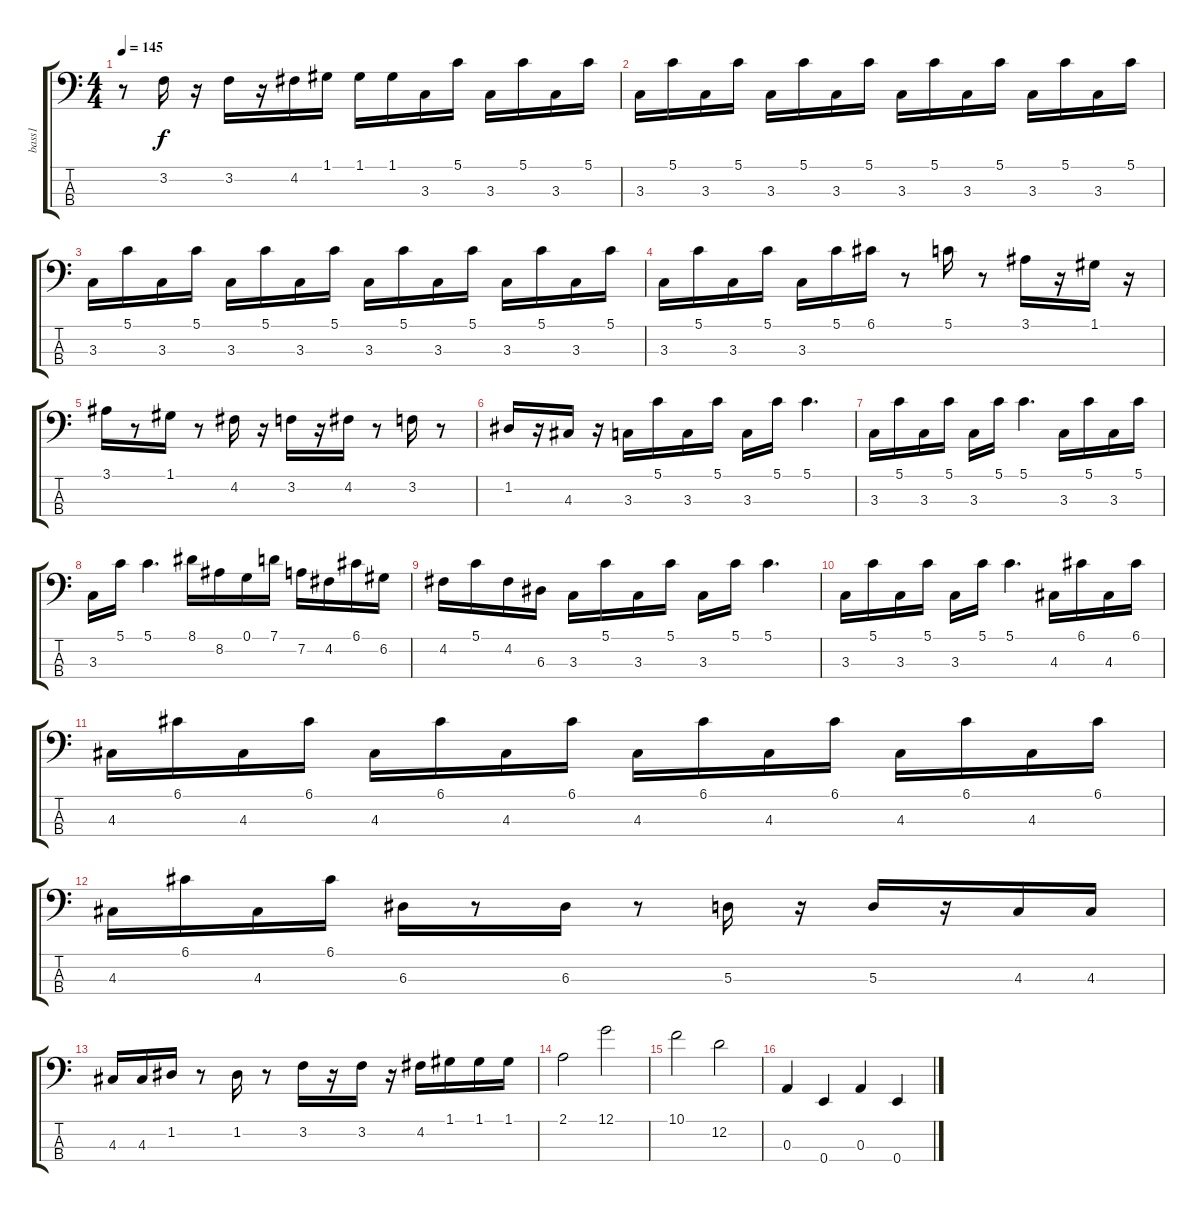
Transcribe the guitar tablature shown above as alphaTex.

\track ("bass1" "bass1") {instrument electricbassfinger}
\staff {score tabs}
\tuning (G2 D2 A1 E1) {hide}
\ts (4 4)
\tempo 145
\clef f4
\ks c
r.8{dy f} 3.2.16 r.16 3.2.16 r.16 4.2.16 1.1.16 1.1.16 1.1.16 3.3.16 5.1.16 3.3.16 5.1.16 3.3.16 5.1.16 |
3.3.16 5.1.16 3.3.16 5.1.16 3.3.16 5.1.16 3.3.16 5.1.16 3.3.16 5.1.16 3.3.16 5.1.16 3.3.16 5.1.16 3.3.16 5.1.16 |
3.3.16 5.1.16 3.3.16 5.1.16 3.3.16 5.1.16 3.3.16 5.1.16 3.3.16 5.1.16 3.3.16 5.1.16 3.3.16 5.1.16 3.3.16 5.1.16 |
3.3.16 5.1.16 3.3.16 5.1.16 3.3.16 5.1.16 6.1.16 r.8 5.1.16 r.8 3.1.16 r.16 1.1.16 r.16 |
3.1.16 r.8 1.1.16 r.8 4.2.16 r.16 3.2.16 r.16 4.2.16 r.8 3.2.16 r.8 |
1.2.16 r.16 4.3.16 r.16 3.3.16 5.1.16 3.3.16 5.1.16 3.3.16 5.1.16 5.1.4{d} |
3.3.16 5.1.16 3.3.16 5.1.16 3.3.16 5.1.16 5.1.4{d} 3.3.16 5.1.16 3.3.16 5.1.16 |
3.3.16 5.1.16 5.1.4{d} 8.1.16 8.2.16 0.1.16 7.1.16 7.2.16 4.2.16 6.1.16 6.2.16 |
4.2.16 5.1.16 4.2.16 6.3.16 3.3.16 5.1.16 3.3.16 5.1.16 3.3.16 5.1.16 5.1.4{d} |
3.3.16 5.1.16 3.3.16 5.1.16 3.3.16 5.1.16 5.1.4{d} 4.3.16 6.1.16 4.3.16 6.1.16 |
4.3.16 6.1.16 4.3.16 6.1.16 4.3.16 6.1.16 4.3.16 6.1.16 4.3.16 6.1.16 4.3.16 6.1.16 4.3.16 6.1.16 4.3.16 6.1.16 |
4.3.16 6.1.16 4.3.16 6.1.16 6.3.16 r.8 6.3.16 r.8 5.3.16 r.16 5.3.16 r.16 4.3.16 4.3.16 |
4.3.16 4.3.16 1.2.16 r.8 1.2.16 r.8 3.2.16 r.16 3.2.16 r.16 4.2.16 1.1.16 1.1.16 1.1.16 |
2.1.2 12.1.2 |
10.1.2 12.2.2 |
0.3.4 0.4.4 0.3.4 0.4.4
